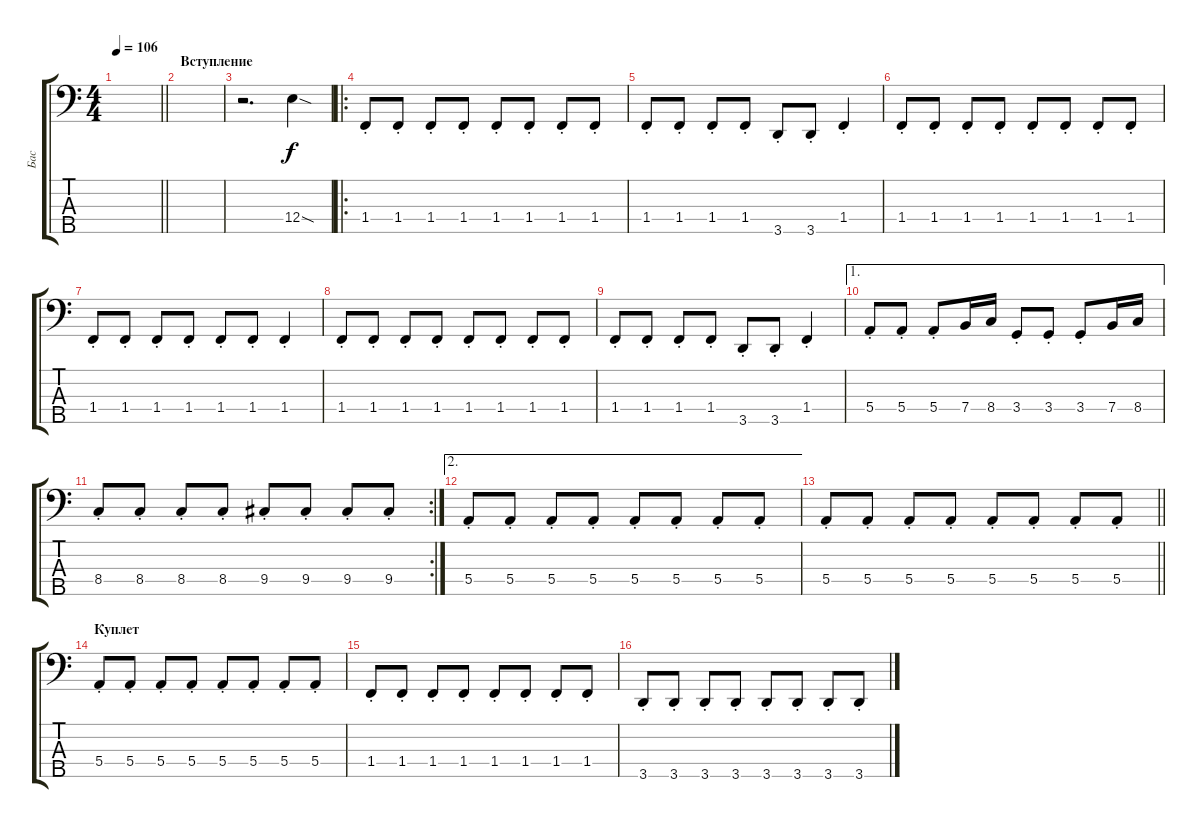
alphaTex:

\track ("Бас" "Бас") {instrument electricbassfinger}
\staff {score tabs}
\tuning (G2 D2 A1 E1 B0) {hide}
\ts (4 4)
\tempo 106
\clef f4
\barLineRight lightlight
\ks c
|
\section ("" "Вступление")
|
r.2{d} 12.4{sod}.4 |
\ro
1.4{st}.8 1.4{st}.8 1.4{st}.8 1.4{st}.8 1.4{st}.8 1.4{st}.8 1.4{st}.8 1.4{st}.8 |
1.4{st}.8 1.4{st}.8 1.4{st}.8 1.4{st}.8 3.5{st}.8 3.5{st}.8 1.4{st}.4 |
1.4{st}.8 1.4{st}.8 1.4{st}.8 1.4{st}.8 1.4{st}.8 1.4{st}.8 1.4{st}.8 1.4{st}.8 |
1.4{st}.8 1.4{st}.8 1.4{st}.8 1.4{st}.8 1.4{st}.8 1.4{st}.8 1.4{st}.4 |
1.4{st}.8 1.4{st}.8 1.4{st}.8 1.4{st}.8 1.4{st}.8 1.4{st}.8 1.4{st}.8 1.4{st}.8 |
1.4{st}.8 1.4{st}.8 1.4{st}.8 1.4{st}.8 3.5{st}.8 3.5{st}.8 1.4{st}.4 |
\ae 1
5.4{st}.8 5.4{st}.8 5.4{st}.8 7.4.16 8.4.16 3.4{st}.8 3.4{st}.8 3.4{st}.8 7.4.16 8.4.16 |
\rc 2
8.4{st}.8 8.4{st}.8 8.4{st}.8 8.4{st}.8 9.4{st}.8 9.4{st}.8 9.4{st}.8 9.4{st}.8 |
\ae 2
5.4{st}.8 5.4{st}.8 5.4{st}.8 5.4{st}.8 5.4{st}.8 5.4{st}.8 5.4{st}.8 5.4{st}.8 |
\barLineRight lightlight
5.4{st}.8 5.4{st}.8 5.4{st}.8 5.4{st}.8 5.4{st}.8 5.4{st}.8 5.4{st}.8 5.4{st}.8 |
\section ("" "Куплет")
5.4{st}.8 5.4{st}.8 5.4{st}.8 5.4{st}.8 5.4{st}.8 5.4{st}.8 5.4{st}.8 5.4{st}.8 |
1.4{st}.8 1.4{st}.8 1.4{st}.8 1.4{st}.8 1.4{st}.8 1.4{st}.8 1.4{st}.8 1.4{st}.8 |
3.5{st}.8 3.5{st}.8 3.5{st}.8 3.5{st}.8 3.5{st}.8 3.5{st}.8 3.5{st}.8 3.5{st}.8
